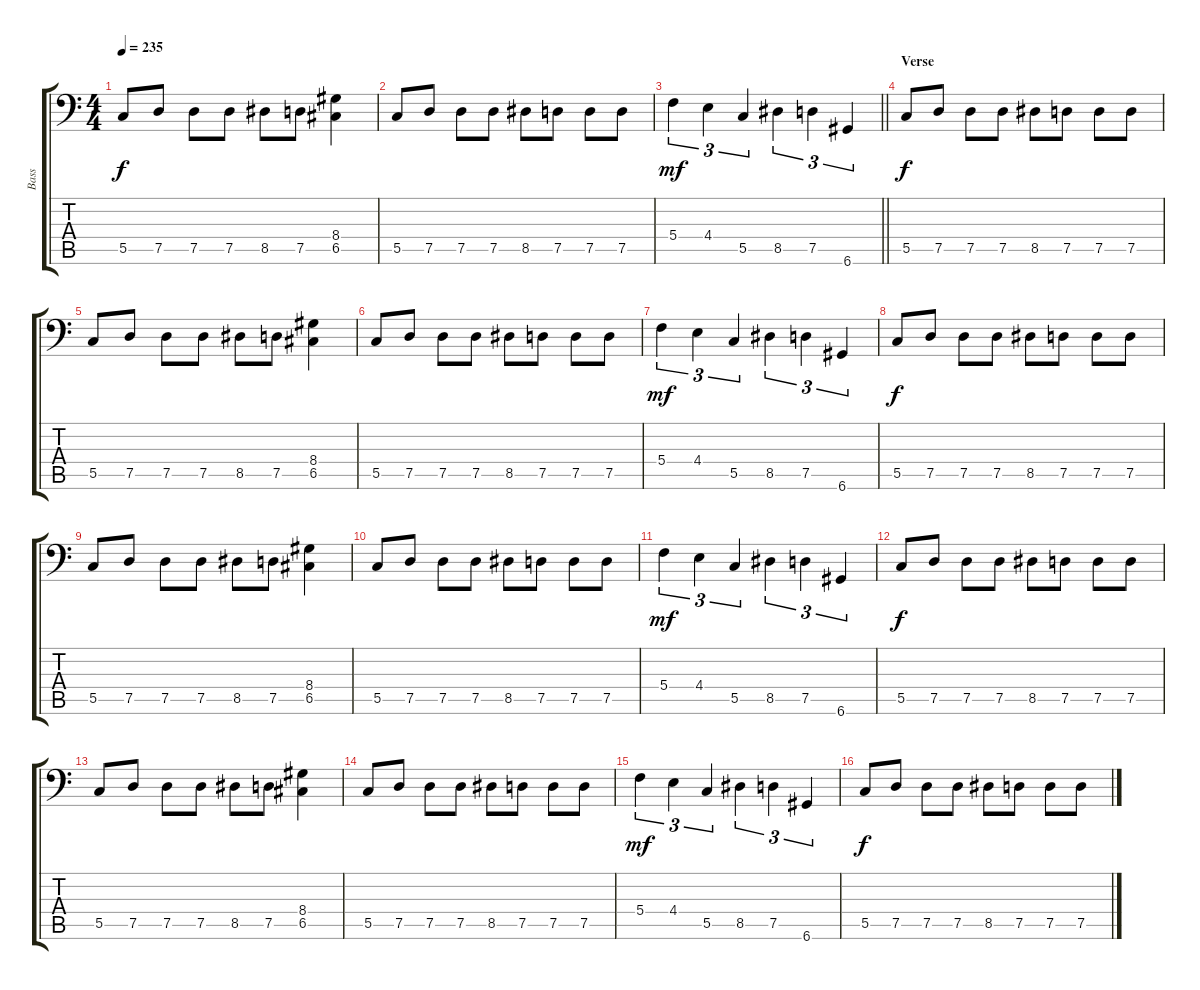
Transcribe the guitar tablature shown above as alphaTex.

\track ("Bass" "Bass") {instrument electricbassfinger}
\staff {score tabs}
\tuning (D3 A2 F2 C2 G1 D1) {hide}
\ts (4 4)
\tempo 235
\clef f4
\ks c
5.5.8{dy f} 7.5.8 7.5.8 7.5.8 8.5.8 7.5.8 (8.4 6.5).4 |
5.5.8 7.5.8 7.5.8 7.5.8 8.5.8 7.5.8 7.5.8 7.5.8 |
\barLineRight lightlight
5.4.4{tu (3 2) dy mf} 4.4.4{tu (3 2)} 5.5.4{tu (3 2)} 8.5.4{tu (3 2)} 7.5.4{tu (3 2)} 6.6.4{tu (3 2)} |
\section ("" "Verse")
5.5.8{dy f} 7.5.8 7.5.8 7.5.8 8.5.8 7.5.8 7.5.8 7.5.8 |
5.5.8 7.5.8 7.5.8 7.5.8 8.5.8 7.5.8 (8.4 6.5).4 |
5.5.8 7.5.8 7.5.8 7.5.8 8.5.8 7.5.8 7.5.8 7.5.8 |
5.4.4{tu (3 2) dy mf} 4.4.4{tu (3 2)} 5.5.4{tu (3 2)} 8.5.4{tu (3 2)} 7.5.4{tu (3 2)} 6.6.4{tu (3 2)} |
5.5.8{dy f} 7.5.8 7.5.8 7.5.8 8.5.8 7.5.8 7.5.8 7.5.8 |
5.5.8 7.5.8 7.5.8 7.5.8 8.5.8 7.5.8 (8.4 6.5).4 |
5.5.8 7.5.8 7.5.8 7.5.8 8.5.8 7.5.8 7.5.8 7.5.8 |
5.4.4{tu (3 2) dy mf} 4.4.4{tu (3 2)} 5.5.4{tu (3 2)} 8.5.4{tu (3 2)} 7.5.4{tu (3 2)} 6.6.4{tu (3 2)} |
5.5.8{dy f} 7.5.8 7.5.8 7.5.8 8.5.8 7.5.8 7.5.8 7.5.8 |
5.5.8 7.5.8 7.5.8 7.5.8 8.5.8 7.5.8 (8.4 6.5).4 |
5.5.8 7.5.8 7.5.8 7.5.8 8.5.8 7.5.8 7.5.8 7.5.8 |
5.4.4{tu (3 2) dy mf} 4.4.4{tu (3 2)} 5.5.4{tu (3 2)} 8.5.4{tu (3 2)} 7.5.4{tu (3 2)} 6.6.4{tu (3 2)} |
5.5.8{dy f} 7.5.8 7.5.8 7.5.8 8.5.8 7.5.8 7.5.8 7.5.8
